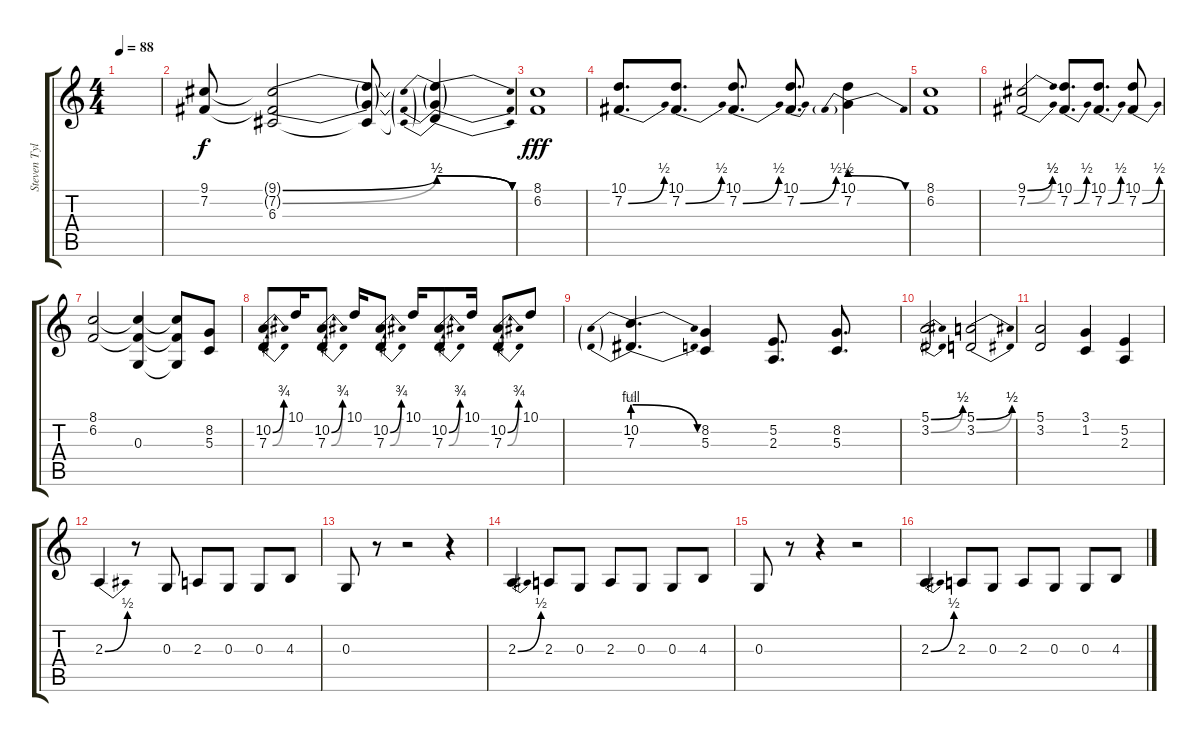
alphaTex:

\track ("Steven Tyler" "Steven Tyl") {instrument harmonica}
\staff {score tabs}
\tuning (E4 B3 G3 D3 A2 E2) {hide}
\ts (4 4)
\tempo 88
\clef g2
\ks c
|
(9.1 7.2).8 (9.1{be (bend 0 0 60 2) t} 7.2{be (bend 0 0 60 2) t} 6.3).2{dy f} (9.1{t} 7.2{t} 6.3{t}).8 (9.1{be (prebendrelease 0 2 60 0) t} 7.2{be (prebendrelease 0 2 60 0) t} 6.3{be (prebendrelease 0 2 60 0) t}).4 |
(8.1 6.2).1{dy fff} |
(10.1 7.2{be (bend 0 0 60 2)}).8{d} (10.1 7.2{be (bend 0 0 60 2)}).8{d} (10.1 7.2{be (bend 0 0 60 2)}).8{d} (10.1 7.2{be (bend 0 0 60 2)}).8{d} (10.1 7.2{be (prebendrelease 0 2 60 0)}).4 |
(8.1 6.2).1 |
(9.1{be (bend 0 0 60 2)} 7.2{be (bend 0 0 60 2)}).2 (10.1 7.2{be (bend 0 0 60 2)}).8{d} (10.1 7.2{be (bend 0 0 60 2)}).8{d} (10.1 7.2{be (bend 0 0 60 2)}).8 |
(8.1 6.2).2 (8.1{t} 6.2{t} 0.3).4 (8.1{t} 6.2{t} 0.3{t}).8 (8.2 5.3).8 |
(10.2{be (bend 0 0 60 3)} 7.3{be (bend 0 0 60 3)}).8 10.1.16 (10.2{be (bend 0 0 60 3)} 7.3{be (bend 0 0 60 3)}).8 10.1.16 (10.2{be (bend 0 0 60 3)} 7.3{be (bend 0 0 60 3)}).8 10.1.16 (10.2{be (bend 0 0 60 3)} 7.3{be (bend 0 0 60 3)}).8 10.1.16 (10.2{be (bend 0 0 60 3)} 7.3{be (bend 0 0 60 3)}).8 10.1.8 |
(10.2{be (prebendrelease 0 4 60 0)} 7.3{be (prebendrelease 0 2 60 0)}).4{d} (8.2 5.3).4 (5.2 2.3).8{d} (8.2 5.3).8{d} |
(5.1{be (bend 0 0 60 2)} 3.2{be (bend 0 0 60 2)}).2 (5.1{be (bend 0 0 60 2)} 3.2{be (bend 0 0 60 2)}).2 |
(5.1 3.2).2 (3.1 1.2).4 (5.2 2.3).4 |
2.3{be (bend 0 0 60 2)}.4{instrument clarinet} r.8 0.3.8 2.3.8 0.3.8 0.3.8 4.3.8 |
0.3.8 r.8 r.2 r.4 |
2.3{be (bend 0 0 60 2)}.4 2.3.8 0.3.8 2.3.8 0.3.8 0.3.8 4.3.8 |
0.3.8 r.8 r.4 r.2 |
2.3{be (bend 0 0 60 2)}.4 2.3.8 0.3.8 2.3.8 0.3.8 0.3.8 4.3.8
